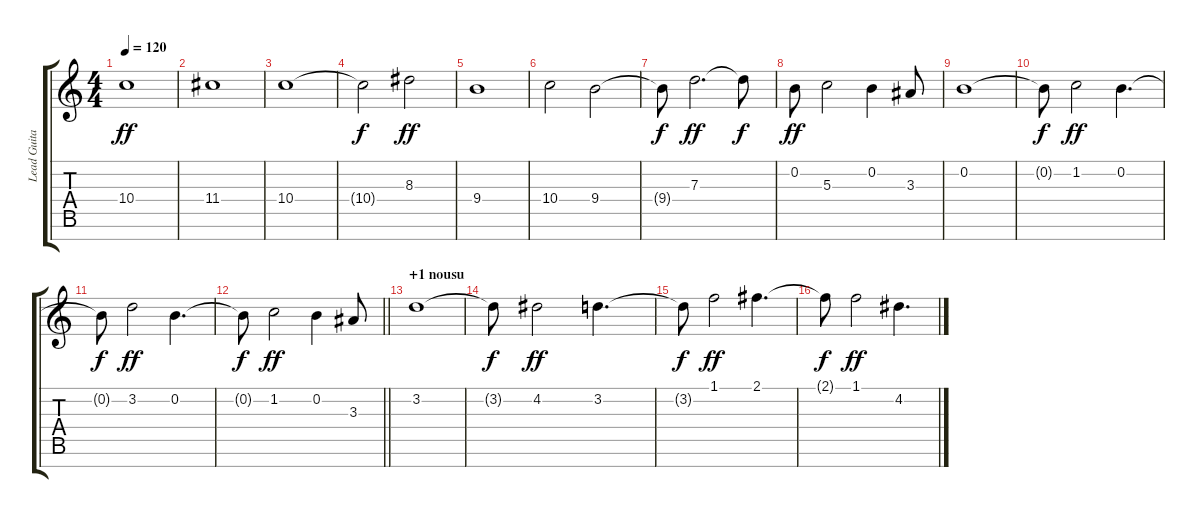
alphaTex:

\track ("Lead Guitar" "Lead Guita") {instrument distortionguitar}
\staff {score tabs}
\tuning (E4 B3 G3 D3 A2 E2 B1) {hide}
\ts (4 4)
\tempo 120
\clef g2
\ks c
10.4.1{dy ff} |
11.4.1 |
10.4.1 |
10.4{t}.2{dy f} 8.3.2{dy ff} |
9.4.1 |
10.4.2 9.4.2 |
9.4{t}.8{dy f} 7.3.2{d dy ff} 7.3{t}.8{dy f} |
0.2.8{dy ff} 5.3.2 0.2.4 3.3.8 |
0.2.1 |
0.2{t}.8{dy f} 1.2.2{dy ff} 0.2.4{d} |
0.2{t}.8{dy f} 3.2.2{dy ff} 0.2.4{d} |
\barLineRight lightlight
0.2{t}.8{dy f} 1.2.2{dy ff} 0.2.4 3.3.8 |
\section ("" "+1 nousu")
3.2.1 |
3.2{t}.8{dy f} 4.2.2{dy ff} 3.2.4{d} |
3.2{t}.8{dy f} 1.1.2{dy ff} 2.1.4{d} |
2.1{t}.8{dy f} 1.1.2{dy ff} 4.2.4{d}
